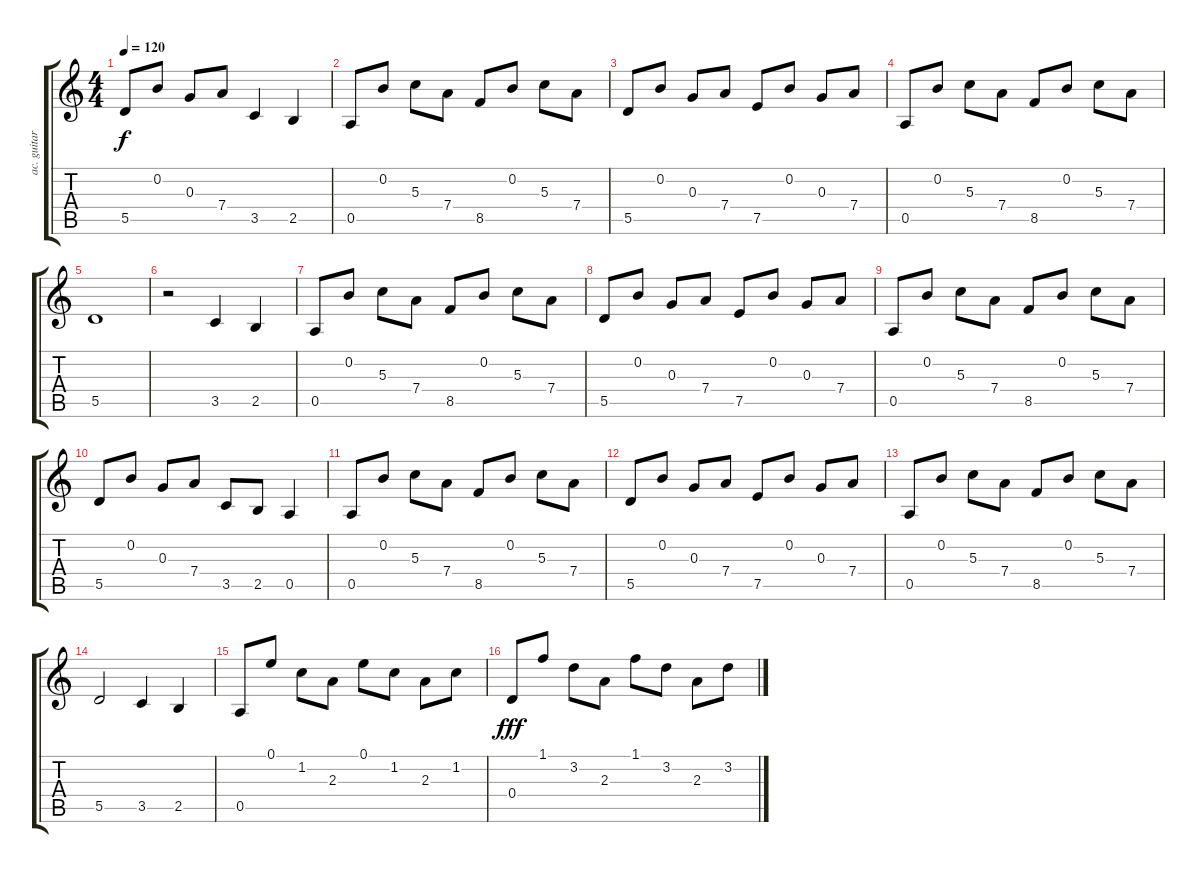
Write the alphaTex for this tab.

\track ("ac. guitar2" "ac. guitar") {instrument acousticguitarsteel}
\staff {score tabs}
\tuning (E4 B3 G3 D3 A2 E2) {hide}
\ts (4 4)
\tempo 120
\clef g2
\ks c
5.5.8{dy f} 0.2.8 0.3.8 7.4.8 3.5.4 2.5.4 |
0.5.8 0.2.8 5.3.8 7.4.8 8.5.8 0.2.8 5.3.8 7.4.8 |
5.5.8 0.2.8 0.3.8 7.4.8 7.5.8 0.2.8 0.3.8 7.4.8 |
0.5.8 0.2.8 5.3.8 7.4.8 8.5.8 0.2.8 5.3.8 7.4.8 |
5.5.1 |
r.2 3.5.4 2.5.4 |
0.5.8 0.2.8 5.3.8 7.4.8 8.5.8 0.2.8 5.3.8 7.4.8 |
5.5.8 0.2.8 0.3.8 7.4.8 7.5.8 0.2.8 0.3.8 7.4.8 |
0.5.8 0.2.8 5.3.8 7.4.8 8.5.8 0.2.8 5.3.8 7.4.8 |
5.5.8 0.2.8 0.3.8 7.4.8 3.5.8 2.5.8 0.5.4 |
0.5.8 0.2.8 5.3.8 7.4.8 8.5.8 0.2.8 5.3.8 7.4.8 |
5.5.8 0.2.8 0.3.8 7.4.8 7.5.8 0.2.8 0.3.8 7.4.8 |
0.5.8 0.2.8 5.3.8 7.4.8 8.5.8 0.2.8 5.3.8 7.4.8 |
5.5.2 3.5.4 2.5.4 |
0.5.8 0.1.8 1.2.8 2.3.8 0.1.8 1.2.8 2.3.8 1.2.8 |
0.4.8{dy fff} 1.1.8 3.2.8 2.3.8 1.1.8 3.2.8 2.3.8 3.2.8
